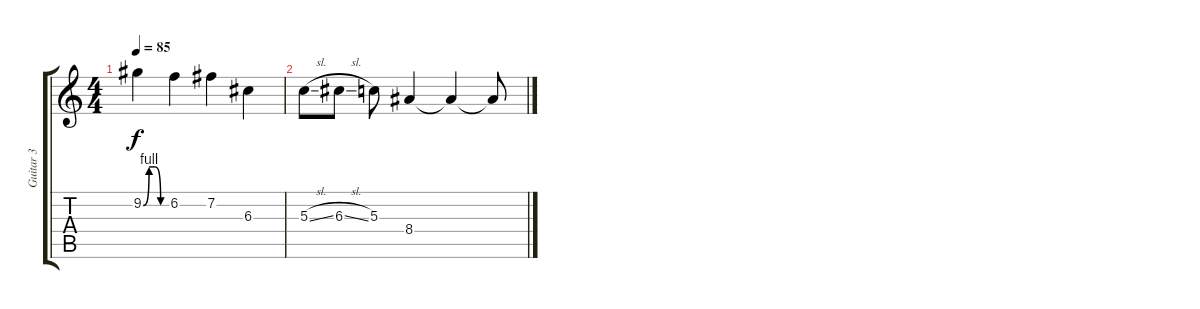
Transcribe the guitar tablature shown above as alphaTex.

\track ("Guitar 3" "Guitar 3") {instrument acousticguitarsteel}
\staff {score tabs}
\tuning (E4 B3 G3 D3 A2 E2) {hide}
\ts (4 4)
\tempo 85
\clef g2
\ks c
9.2{be (custom 0 0 15 4 30 4 45 0 60 0)}.4{dy f volume 13 instrument distortionguitar} 6.2.4 7.2.4 6.3.4 |
5.3{sl}.8 6.3{sl}.8 5.3.8 8.4.4 8.4{t}.4 8.4{t}.8
